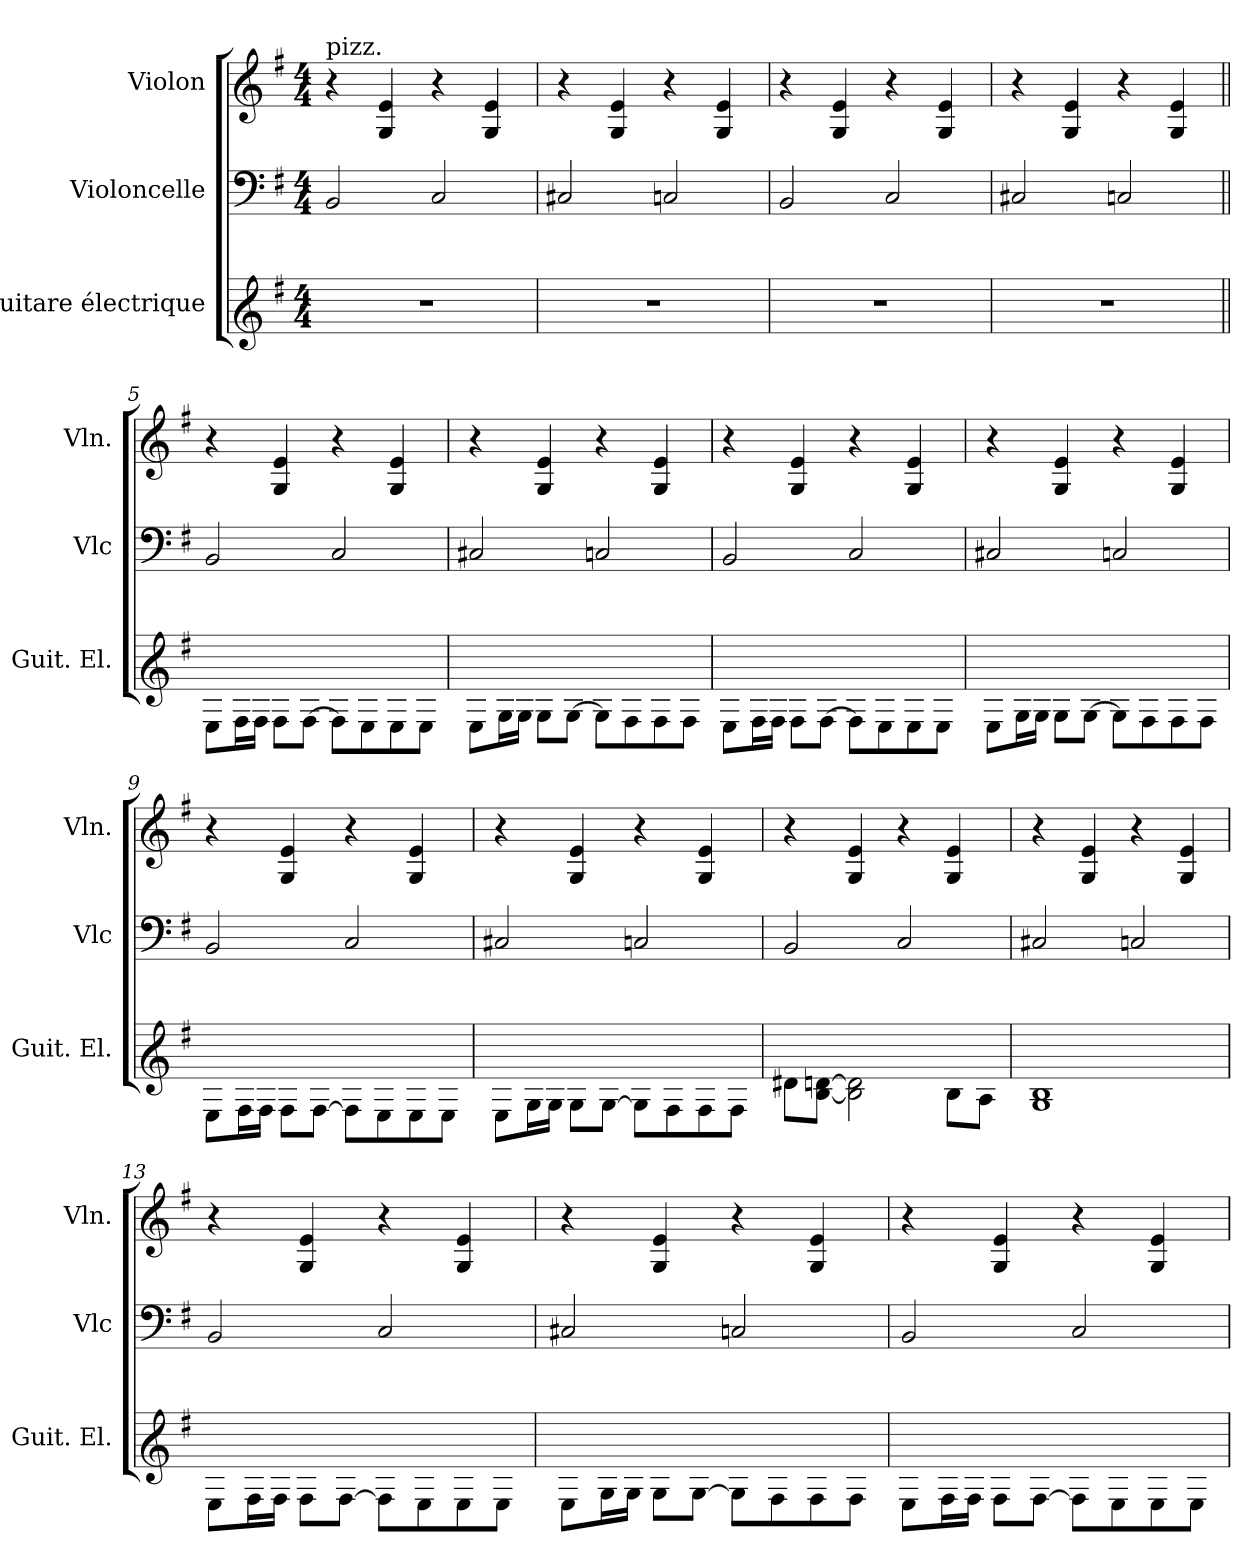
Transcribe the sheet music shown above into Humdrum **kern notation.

**kern	**kern	**kern
*part3	*part2	*part1
*staff3	*staff2	*staff1
*I"Guitare électrique	*I"Violoncelle	*I"Violon
*I'Guit. El.	*I'Vlc	*I'Vln.
*stria6	*	*
*	*clefF4	*clefG2
*k[f#]	*k[f#]	*k[f#]
*M4/4	*M4/4	*M4/4
=1	=1	=1
!	!	!LO:TX:a:t=pizz.
1r	2BB/	4r
.	.	4G/ 4e/
.	2C/	4r
.	.	4G/ 4e/
=2	=2	=2
1r	2C#X/	4r
.	.	4G/ 4e/
.	2Cn/	4r
.	.	4G/ 4e/
=3	=3	=3
1r	2BB/	4r
.	.	4G/ 4e/
.	2C/	4r
.	.	4G/ 4e/
=4	=4	=4
1r	2C#X/	4r
.	.	4G/ 4e/
.	2Cn/	4r
.	.	4G/ 4e/
=5||	=5||	=5||
8E\L	2BB/	4r
16F#\L	.	.
16F#\JJ	.	.
8F#\L	.	4G/ 4e/
[8F#\J	.	.
8F#\L]	2C/	4r
8E\	.	.
8E\	.	4G/ 4e/
8E\J	.	.
!!LO:LB:g=z
=6	=6	=6
8E\L	2C#X/	4r
16G\L	.	.
16G\JJ	.	.
8G\L	.	4G/ 4e/
[8G\J	.	.
8G\L]	2Cn/	4r
8F#\	.	.
8F#\	.	4G/ 4e/
8F#\J	.	.
=7	=7	=7
8E\L	2BB/	4r
16F#\L	.	.
16F#\JJ	.	.
8F#\L	.	4G/ 4e/
[8F#\J	.	.
8F#\L]	2C/	4r
8E\	.	.
8E\	.	4G/ 4e/
8E\J	.	.
=8	=8	=8
8E\L	2C#X/	4r
16G\L	.	.
16G\JJ	.	.
8G\L	.	4G/ 4e/
[8G\J	.	.
8G\L]	2Cn/	4r
8F#\	.	.
8F#\	.	4G/ 4e/
8F#\J	.	.
=9	=9	=9
8E\L	2BB/	4r
16F#\L	.	.
16F#\JJ	.	.
8F#\L	.	4G/ 4e/
[8F#\J	.	.
8F#\L]	2C/	4r
8E\	.	.
8E\	.	4G/ 4e/
8E\J	.	.
!!LO:LB:g=z
=10	=10	=10
8E\L	2C#X/	4r
16G\L	.	.
16G\JJ	.	.
8G\L	.	4G/ 4e/
[8G\J	.	.
8G\L]	2Cn/	4r
8F#\	.	.
8F#\	.	4G/ 4e/
8F#\J	.	.
=11	=11	=11
8d#\L	2BB/	4r
[8B\ [8d\J	.	.
2B\] 2d\]	.	4G/ 4e/
.	2C/	4r
8B\L	.	4G/ 4e/
8A\J	.	.
=12	=12	=12
1G 1B	2C#X/	4r
.	.	4G/ 4e/
.	2Cn/	4r
.	.	4G/ 4e/
=13	=13	=13
8E\L	2BB/	4r
16F#\L	.	.
16F#\JJ	.	.
8F#\L	.	4G/ 4e/
[8F#\J	.	.
8F#\L]	2C/	4r
8E\	.	.
8E\	.	4G/ 4e/
8E\J	.	.
=14	=14	=14
8E\L	2C#X/	4r
16G\L	.	.
16G\JJ	.	.
8G\L	.	4G/ 4e/
[8G\J	.	.
8G\L]	2Cn/	4r
8F#\	.	.
8F#\	.	4G/ 4e/
8F#\J	.	.
!!LO:PB:g=z
=15	=15	=15
8E\L	2BB/	4r
16F#\L	.	.
16F#\JJ	.	.
8F#\L	.	4G/ 4e/
[8F#\J	.	.
8F#\L]	2C/	4r
8E\	.	.
8E\	.	4G/ 4e/
8E\J	.	.
=	=	=
*-	*-	*-
